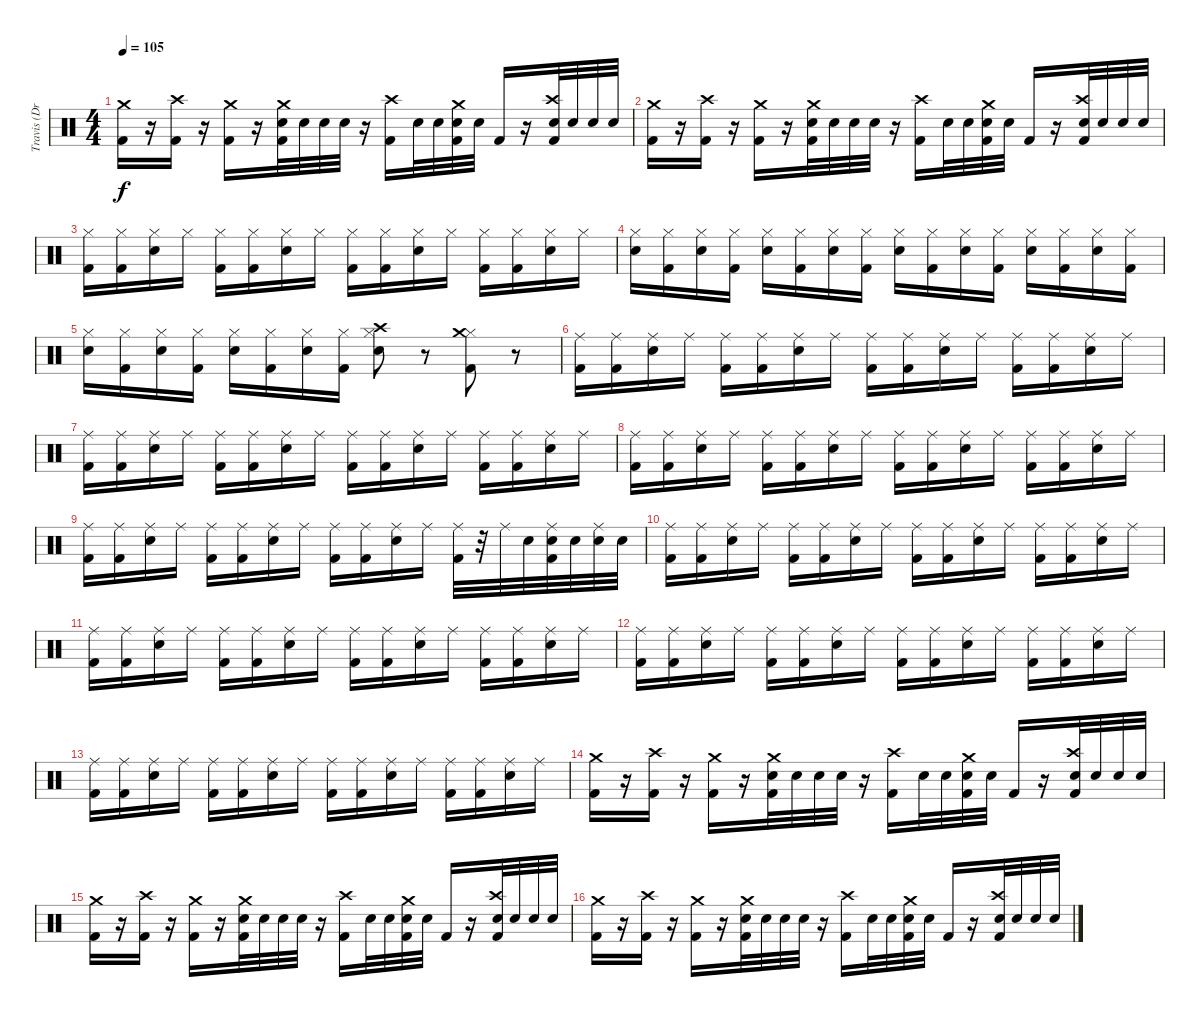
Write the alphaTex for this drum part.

\track ("Travis (Drums)" "Travis (Dr") {instrument percussion}
\staff {score}
\articulation defaults
\ts (4 4)
\tempo 105
\clef neutral
\ks c
("Crash medium (hit)" "Kick (hit) 2").16{dy f} r.16 ("Crash high (hit)" "Kick (hit) 2").16 r.16 ("Crash medium (hit)" "Kick (hit) 2").16 r.16 ("Electric Snare (hit)" "Kick (hit) 2" "Crash medium (hit)").32 "Electric Snare (hit)".32 "Electric Snare (hit)".32 "Electric Snare (hit)".32 r.16 ("Kick (hit) 2" "Crash high (hit)").16 "Electric Snare (hit)".32 "Electric Snare (hit)".32 ("Electric Snare (hit)" "Kick (hit) 2" "Crash medium (hit)").32 "Electric Snare (hit)".32 "Kick (hit) 2".16 r.16 ("Electric Snare (hit)" "Kick (hit) 2" "Crash high (hit)").32 "Electric Snare (hit)".32 "Electric Snare (hit)".32 "Electric Snare (hit)".32 |
("Crash medium (hit)" "Kick (hit) 2").16 r.16 ("Crash high (hit)" "Kick (hit) 2").16 r.16 ("Crash medium (hit)" "Kick (hit) 2").16 r.16 ("Electric Snare (hit)" "Kick (hit) 2" "Crash medium (hit)").32 "Electric Snare (hit)".32 "Electric Snare (hit)".32 "Electric Snare (hit)".32 r.16 ("Kick (hit) 2" "Crash high (hit)").16 "Electric Snare (hit)".32 "Electric Snare (hit)".32 ("Electric Snare (hit)" "Kick (hit) 2" "Crash medium (hit)").32 "Electric Snare (hit)".32 "Kick (hit) 2".16 r.16 ("Electric Snare (hit)" "Kick (hit) 2" "Crash high (hit)").32 "Electric Snare (hit)".32 "Electric Snare (hit)".32 "Electric Snare (hit)".32 |
("Hi-Hat (closed)" "Kick (hit) 2").16 ("Hi-Hat (closed)" "Kick (hit) 2").16 ("Hi-Hat (closed)" "Snare (hit) 2").16 "Hi-Hat (closed)".16 ("Hi-Hat (closed)" "Kick (hit) 2").16 ("Hi-Hat (closed)" "Kick (hit) 2").16 ("Hi-Hat (closed)" "Snare (hit) 2").16 "Hi-Hat (closed)".16 ("Hi-Hat (closed)" "Kick (hit) 2").16 ("Hi-Hat (closed)" "Kick (hit) 2").16 ("Hi-Hat (closed)" "Snare (hit) 2").16 "Hi-Hat (closed)".16 ("Hi-Hat (closed)" "Kick (hit) 2").16 ("Hi-Hat (closed)" "Kick (hit) 2").16 ("Hi-Hat (closed)" "Snare (hit) 2").16 "Hi-Hat (closed)".16 |
("Hi-Hat (closed)" "Snare (hit) 2").16 ("Hi-Hat (closed)" "Kick (hit) 2").16 ("Hi-Hat (closed)" "Snare (hit) 2").16 ("Hi-Hat (closed)" "Kick (hit) 2").16 ("Hi-Hat (closed)" "Snare (hit) 2").16 ("Hi-Hat (closed)" "Kick (hit) 2").16 ("Hi-Hat (closed)" "Snare (hit) 2").16 ("Hi-Hat (closed)" "Kick (hit) 2").16 ("Hi-Hat (closed)" "Snare (hit) 2").16 ("Hi-Hat (closed)" "Kick (hit) 2").16 ("Hi-Hat (closed)" "Snare (hit) 2").16 ("Hi-Hat (closed)" "Kick (hit) 2").16 ("Hi-Hat (closed)" "Snare (hit) 2").16 ("Hi-Hat (closed)" "Kick (hit) 2").16 ("Hi-Hat (closed)" "Snare (hit) 2").16 ("Hi-Hat (closed)" "Kick (hit) 2").16 |
("Hi-Hat (closed)" "Snare (hit) 2").16 ("Hi-Hat (closed)" "Kick (hit) 2").16 ("Hi-Hat (closed)" "Snare (hit) 2").16 ("Hi-Hat (closed)" "Kick (hit) 2").16 ("Hi-Hat (closed)" "Snare (hit) 2").16 ("Hi-Hat (closed)" "Kick (hit) 2").16 ("Hi-Hat (closed)" "Snare (hit) 2").16 ("Hi-Hat (closed)" "Kick (hit) 2").16 ("Hi-Hat (closed)" "Snare (hit) 2" "Crash high (hit)").8 r.8 ("Hi-Hat (closed)" "Kick (hit) 2" "Crash medium (hit)").8 r.8 |
("Ride (middle)" "Kick (hit) 2").16 ("Ride (middle)" "Kick (hit) 2").16 ("Ride (middle)" "Snare (hit) 2").16 "Ride (middle)".16 ("Ride (middle)" "Kick (hit) 2").16 ("Ride (middle)" "Kick (hit) 2").16 ("Ride (middle)" "Snare (hit) 2").16 "Ride (middle)".16 ("Ride (middle)" "Kick (hit) 2").16 ("Ride (middle)" "Kick (hit) 2").16 ("Ride (middle)" "Snare (hit) 2").16 "Ride (middle)".16 ("Ride (middle)" "Kick (hit) 2").16 ("Ride (middle)" "Kick (hit) 2").16 ("Ride (middle)" "Snare (hit) 2").16 "Ride (middle)".16 |
("Ride (middle)" "Kick (hit) 2").16 ("Ride (middle)" "Kick (hit) 2").16 ("Ride (middle)" "Snare (hit) 2").16 "Ride (middle)".16 ("Ride (middle)" "Kick (hit) 2").16 ("Ride (middle)" "Kick (hit) 2").16 ("Ride (middle)" "Snare (hit) 2").16 "Ride (middle)".16 ("Ride (middle)" "Kick (hit) 2").16 ("Ride (middle)" "Kick (hit) 2").16 ("Ride (middle)" "Snare (hit) 2").16 "Ride (middle)".16 ("Ride (middle)" "Kick (hit) 2").16 ("Ride (middle)" "Kick (hit) 2").16 ("Ride (middle)" "Snare (hit) 2").16 "Ride (middle)".16 |
("Ride (middle)" "Kick (hit) 2").16 ("Ride (middle)" "Kick (hit) 2").16 ("Ride (middle)" "Snare (hit) 2").16 "Ride (middle)".16 ("Ride (middle)" "Kick (hit) 2").16 ("Ride (middle)" "Kick (hit) 2").16 ("Ride (middle)" "Snare (hit) 2").16 "Ride (middle)".16 ("Ride (middle)" "Kick (hit) 2").16 ("Ride (middle)" "Kick (hit) 2").16 ("Ride (middle)" "Snare (hit) 2").16 "Ride (middle)".16 ("Ride (middle)" "Kick (hit) 2").16 ("Ride (middle)" "Kick (hit) 2").16 ("Ride (middle)" "Snare (hit) 2").16 "Ride (middle)".16 |
("Ride (middle)" "Kick (hit) 2").16 ("Ride (middle)" "Kick (hit) 2").16 ("Ride (middle)" "Snare (hit) 2").16 "Ride (middle)".16 ("Ride (middle)" "Kick (hit) 2").16 ("Ride (middle)" "Kick (hit) 2").16 ("Ride (middle)" "Snare (hit) 2").16 "Ride (middle)".16 ("Ride (middle)" "Kick (hit) 2").16 ("Ride (middle)" "Kick (hit) 2").16 ("Ride (middle)" "Snare (hit) 2").16 "Ride (middle)".16 ("Ride (middle)" "Kick (hit) 2").32 r.32 "Ride (middle)".32 "Electric Snare (hit)".32 ("Ride (middle)" "Electric Snare (hit)" "Kick (hit) 2").32 "Electric Snare (hit)".32 ("Ride (middle)" "Electric Snare (hit)").32 "Electric Snare (hit)".32 |
("Ride (middle)" "Kick (hit) 2").16 ("Ride (middle)" "Kick (hit) 2").16 ("Ride (middle)" "Snare (hit) 2").16 "Ride (middle)".16 ("Ride (middle)" "Kick (hit) 2").16 ("Ride (middle)" "Kick (hit) 2").16 ("Ride (middle)" "Snare (hit) 2").16 "Ride (middle)".16 ("Ride (middle)" "Kick (hit) 2").16 ("Ride (middle)" "Kick (hit) 2").16 ("Ride (middle)" "Snare (hit) 2").16 "Ride (middle)".16 ("Ride (middle)" "Kick (hit) 2").16 ("Ride (middle)" "Kick (hit) 2").16 ("Ride (middle)" "Snare (hit) 2").16 "Ride (middle)".16 |
("Ride (middle)" "Kick (hit) 2").16 ("Ride (middle)" "Kick (hit) 2").16 ("Ride (middle)" "Snare (hit) 2").16 "Ride (middle)".16 ("Ride (middle)" "Kick (hit) 2").16 ("Ride (middle)" "Kick (hit) 2").16 ("Ride (middle)" "Snare (hit) 2").16 "Ride (middle)".16 ("Ride (middle)" "Kick (hit) 2").16 ("Ride (middle)" "Kick (hit) 2").16 ("Ride (middle)" "Snare (hit) 2").16 "Ride (middle)".16 ("Ride (middle)" "Kick (hit) 2").16 ("Ride (middle)" "Kick (hit) 2").16 ("Ride (middle)" "Snare (hit) 2").16 "Ride (middle)".16 |
("Ride (middle)" "Kick (hit) 2").16 ("Ride (middle)" "Kick (hit) 2").16 ("Ride (middle)" "Snare (hit) 2").16 "Ride (middle)".16 ("Ride (middle)" "Kick (hit) 2").16 ("Ride (middle)" "Kick (hit) 2").16 ("Ride (middle)" "Snare (hit) 2").16 "Ride (middle)".16 ("Ride (middle)" "Kick (hit) 2").16 ("Ride (middle)" "Kick (hit) 2").16 ("Ride (middle)" "Snare (hit) 2").16 "Ride (middle)".16 ("Ride (middle)" "Kick (hit) 2").16 ("Ride (middle)" "Kick (hit) 2").16 ("Ride (middle)" "Snare (hit) 2").16 "Ride (middle)".16 |
("Ride (middle)" "Kick (hit) 2").16 ("Ride (middle)" "Kick (hit) 2").16 ("Ride (middle)" "Snare (hit) 2").16 "Ride (middle)".16 ("Ride (middle)" "Kick (hit) 2").16 ("Ride (middle)" "Kick (hit) 2").16 ("Ride (middle)" "Snare (hit) 2").16 "Ride (middle)".16 ("Ride (middle)" "Kick (hit) 2").16 ("Ride (middle)" "Kick (hit) 2").16 ("Ride (middle)" "Snare (hit) 2").16 "Ride (middle)".16 ("Ride (middle)" "Kick (hit) 2").16 ("Ride (middle)" "Kick (hit) 2").16 ("Ride (middle)" "Snare (hit) 2").16 "Ride (middle)".16 |
("Crash medium (hit)" "Kick (hit) 2").16 r.16 ("Crash high (hit)" "Kick (hit) 2").16 r.16 ("Crash medium (hit)" "Kick (hit) 2").16 r.16 ("Electric Snare (hit)" "Kick (hit) 2" "Crash medium (hit)").32 "Electric Snare (hit)".32 "Electric Snare (hit)".32 "Electric Snare (hit)".32 r.16 ("Kick (hit) 2" "Crash high (hit)").16 "Electric Snare (hit)".32 "Electric Snare (hit)".32 ("Electric Snare (hit)" "Kick (hit) 2" "Crash medium (hit)").32 "Electric Snare (hit)".32 "Kick (hit) 2".16 r.16 ("Electric Snare (hit)" "Kick (hit) 2" "Crash high (hit)").32 "Electric Snare (hit)".32 "Electric Snare (hit)".32 "Electric Snare (hit)".32 |
("Crash medium (hit)" "Kick (hit) 2").16 r.16 ("Crash high (hit)" "Kick (hit) 2").16 r.16 ("Crash medium (hit)" "Kick (hit) 2").16 r.16 ("Electric Snare (hit)" "Kick (hit) 2" "Crash medium (hit)").32 "Electric Snare (hit)".32 "Electric Snare (hit)".32 "Electric Snare (hit)".32 r.16 ("Kick (hit) 2" "Crash high (hit)").16 "Electric Snare (hit)".32 "Electric Snare (hit)".32 ("Electric Snare (hit)" "Kick (hit) 2" "Crash medium (hit)").32 "Electric Snare (hit)".32 "Kick (hit) 2".16 r.16 ("Electric Snare (hit)" "Kick (hit) 2" "Crash high (hit)").32 "Electric Snare (hit)".32 "Electric Snare (hit)".32 "Electric Snare (hit)".32 |
("Crash medium (hit)" "Kick (hit) 2").16 r.16 ("Crash high (hit)" "Kick (hit) 2").16 r.16 ("Crash medium (hit)" "Kick (hit) 2").16 r.16 ("Electric Snare (hit)" "Kick (hit) 2" "Crash medium (hit)").32 "Electric Snare (hit)".32 "Electric Snare (hit)".32 "Electric Snare (hit)".32 r.16 ("Kick (hit) 2" "Crash high (hit)").16 "Electric Snare (hit)".32 "Electric Snare (hit)".32 ("Electric Snare (hit)" "Kick (hit) 2" "Crash medium (hit)").32 "Electric Snare (hit)".32 "Kick (hit) 2".16 r.16 ("Electric Snare (hit)" "Kick (hit) 2" "Crash high (hit)").32 "Electric Snare (hit)".32 "Electric Snare (hit)".32 "Electric Snare (hit)".32
